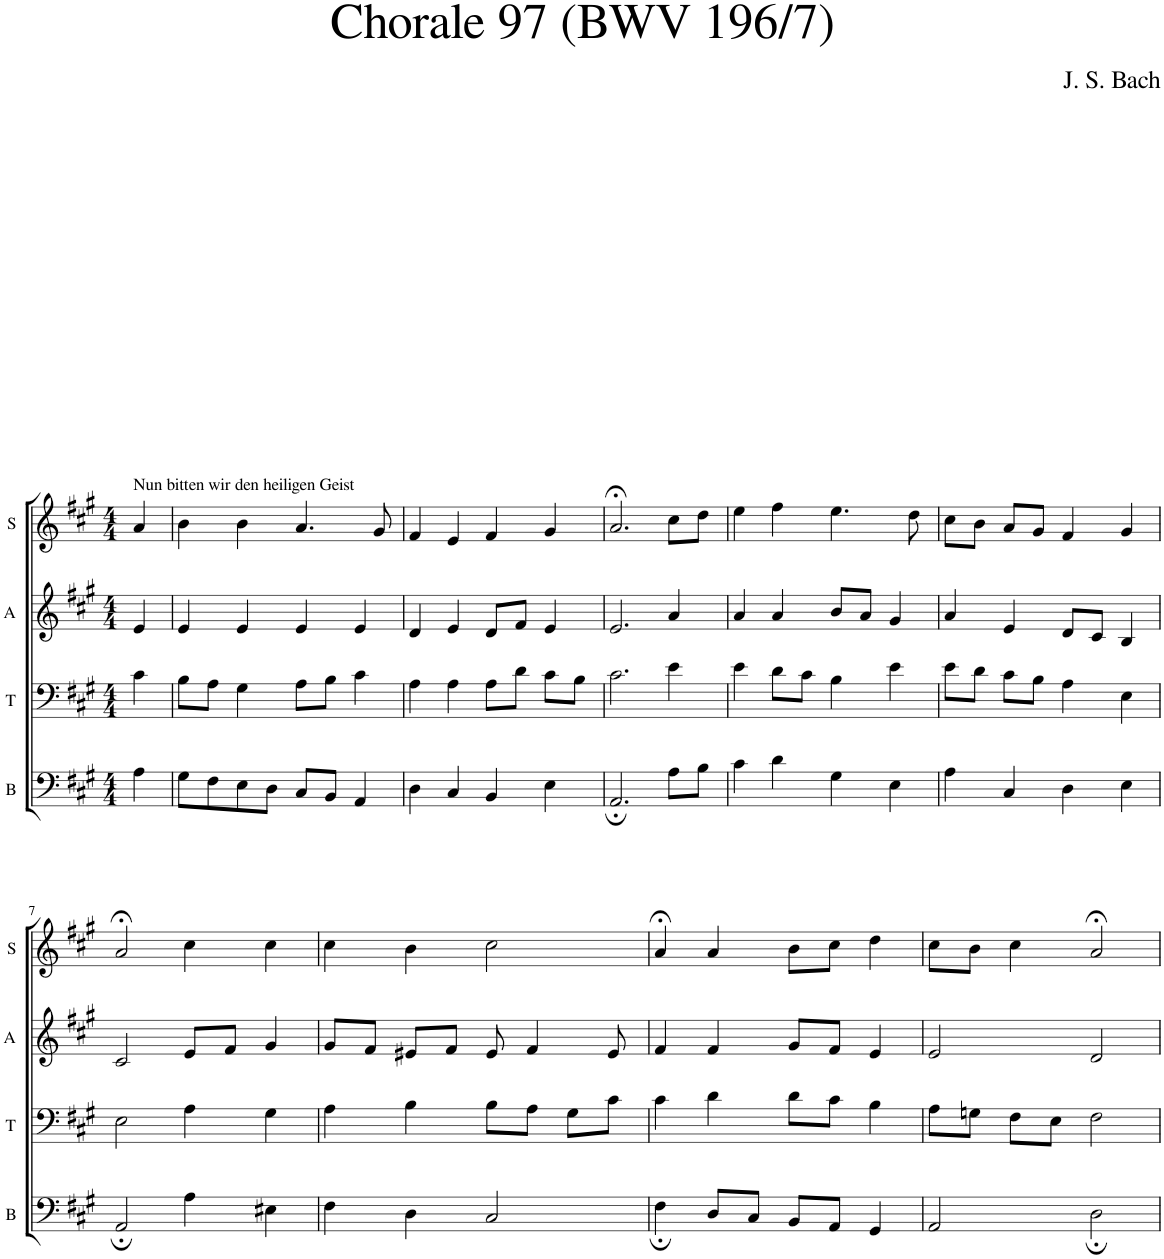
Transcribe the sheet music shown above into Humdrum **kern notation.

**kern	**kern	**kern	**kern
*part4	*part3	*part2	*part1
*staff4	*staff3	*staff2	*staff1
*I"B	*I"T	*I"A	*I"S
*I'B	*I'T	*I'A	*I'S
*clefF4	*clefF4	*clefG2	*clefG2
*k[f#c#g#]	*k[f#c#g#]	*k[f#c#g#]	*k[f#c#g#]
*M4/4	*M4/4	*M4/4	*M4/4
=1	=1	=1	=1
!	!	!	!LO:TX:a:t=Nun bitten wir den heiligen Geist
4A\	4c#\	4e/	4a/
=2	=2	=2	=2
8G#\L	8B\L	4e/	4b\
8F#\	8A\J	.	.
8E\	4G#\	4e/	4b\
8D\J	.	.	.
8C#/L	8A\L	4e/	4.a/
8BB/J	8B\J	.	.
4AA/	4c#\	4e/	.
.	.	.	8g#/
=3	=3	=3	=3
4D\	4A\	4d/	4f#/
4C#/	4A\	4e/	4e/
4BB/	8A\L	8d/L	4f#/
.	8d\J	8f#/J	.
4E\	8c#\L	4e/	4g#/
.	8B\J	.	.
=4	=4	=4	=4
2.AA;/	2.c#\	2.e/	2.a;</
8A\L	4e\	4a/	8cc#\L
8B\J	.	.	8dd\J
=5	=5	=5	=5
4c#\	4e\	4a/	4ee\
4d\	8d\L	4a/	4ff#\
.	8c#\J	.	.
4G#\	4B\	8b/L	4.ee\
.	.	8a/J	.
4E\	4e\	4g#/	.
.	.	.	8dd\
=6	=6	=6	=6
4A\	8e\L	4a/	8cc#\L
.	8d\J	.	8b\J
4C#/	8c#\L	4e/	8a/L
.	8B\J	.	8g#/J
4D\	4A\	8d/L	4f#/
.	.	8c#/J	.
4E\	4E\	4B/	4g#/
!!LO:LB:g=z
=7	=7	=7	=7
2AA;/	2E\	2c#/	2a;</
4A\	4A\	8e/L	4cc#\
.	.	8f#/J	.
4E#X\	4G#\	4g#/	4cc#\
=8	=8	=8	=8
4F#\	4A\	8g#/L	4cc#\
.	.	8f#/J	.
4D\	4B\	8e#X/L	4b\
.	.	8f#/J	.
2C#/	8B\L	8e#/	2cc#\
.	8A\J	4f#/	.
.	8G#\L	.	.
.	8c#\J	8e#/	.
=9	=9	=9	=9
4F#;\	4c#\	4f#/	4a;</
8D/L	4d\	4f#/	4a/
8C#/J	.	.	.
8BB/L	8d\L	8g#/L	8b\L
8AA/J	8c#\J	8f#/J	8cc#\J
4GG#/	4B\	4e/	4dd\
=10	=10	=10	=10
2AA/	8A\L	2e/	8cc#\L
.	8Gn\J	.	8b\J
.	8F#\L	.	4cc#\
.	8E\J	.	.
2D;\	2F#\	2d/	2a;</
=	=	=	=
*-	*-	*-	*-
